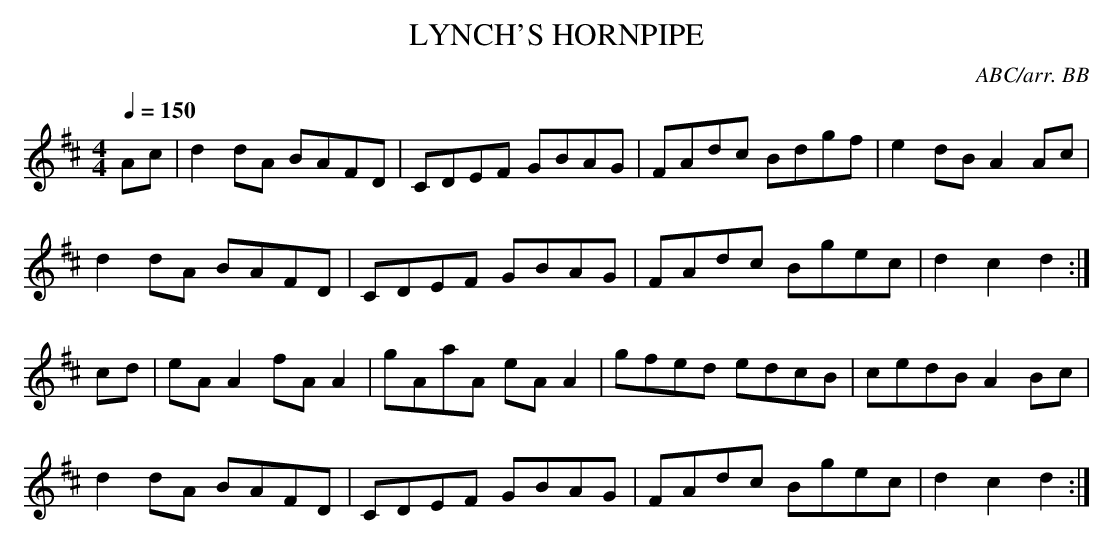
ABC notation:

X:1
T:LYNCH'S HORNPIPE
C:ABC/arr. BB
Q:1/4=150
L:1/8
M:4/4
K:D
Ac|d2dA BAFD|CDEF GBAG|FAdc Bdgf|e2dB A2 Ac|
d2 dA BAFD|CDEF GBAG|FAdc Bgec|d2 c2 d2:|
cd|eAA2 fAA2|gAaA eAA2|gfed edcB|cedB A2Bc|
d2 dA BAFD|CDEF GBAG|FAdc Bgec|d2 c2 d2:|
